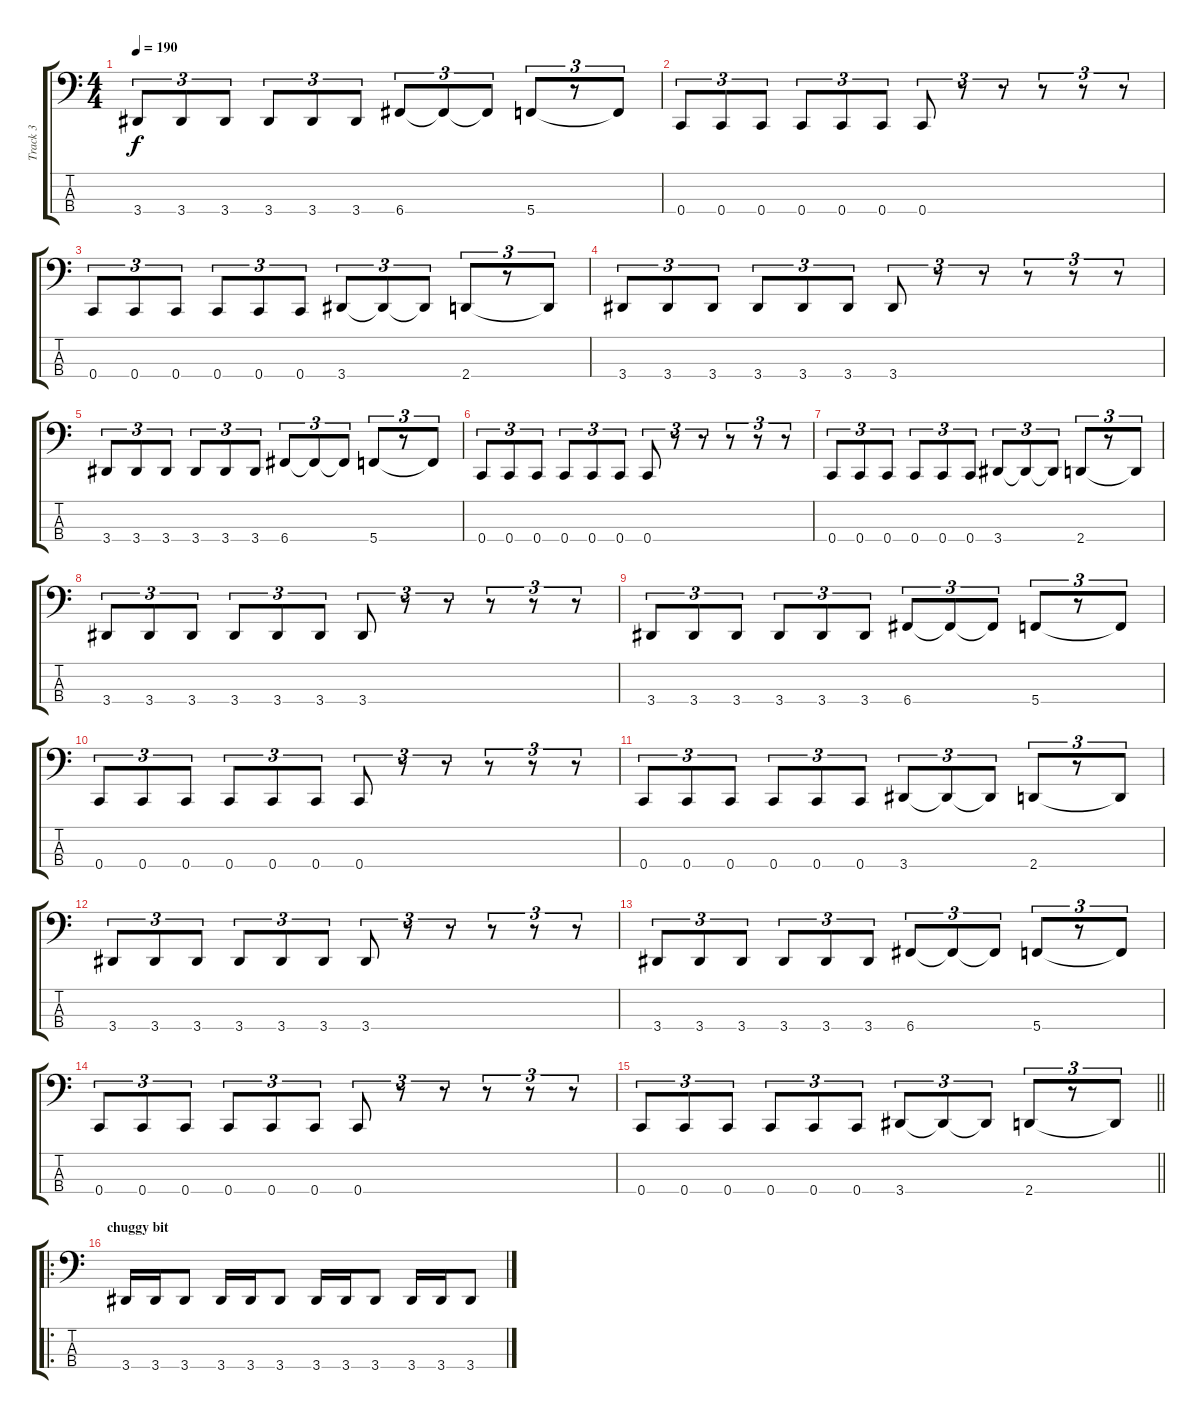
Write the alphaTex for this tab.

\track ("Track 3" "Track 3") {instrument electricbassfinger}
\staff {score tabs}
\tuning (F2 C2 G1 C1) {hide}
\ts (4 4)
\tempo 190
\clef f4
\ks c
3.4.8{tu (3 2) dy f} 3.4.8{tu (3 2)} 3.4.8{tu (3 2)} 3.4.8{tu (3 2)} 3.4.8{tu (3 2)} 3.4.8{tu (3 2)} 6.4.8{tu (3 2)} 6.4{t}.8{tu (3 2)} 6.4{t}.8{tu (3 2)} 5.4.8{tu (3 2)} r.8{tu (3 2)} 5.4{t}.8{tu (3 2)} |
0.4.8{tu (3 2)} 0.4.8{tu (3 2)} 0.4.8{tu (3 2)} 0.4.8{tu (3 2)} 0.4.8{tu (3 2)} 0.4.8{tu (3 2)} 0.4.8{tu (3 2)} r.8{tu (3 2)} r.8{tu (3 2)} r.8{tu (3 2)} r.8{tu (3 2)} r.8{tu (3 2)} |
0.4.8{tu (3 2)} 0.4.8{tu (3 2)} 0.4.8{tu (3 2)} 0.4.8{tu (3 2)} 0.4.8{tu (3 2)} 0.4.8{tu (3 2)} 3.4.8{tu (3 2)} 3.4{t}.8{tu (3 2)} 3.4{t}.8{tu (3 2)} 2.4.8{tu (3 2)} r.8{tu (3 2)} 2.4{t}.8{tu (3 2)} |
3.4.8{tu (3 2)} 3.4.8{tu (3 2)} 3.4.8{tu (3 2)} 3.4.8{tu (3 2)} 3.4.8{tu (3 2)} 3.4.8{tu (3 2)} 3.4.8{tu (3 2)} r.8{tu (3 2)} r.8{tu (3 2)} r.8{tu (3 2)} r.8{tu (3 2)} r.8{tu (3 2)} |
3.4.8{tu (3 2)} 3.4.8{tu (3 2)} 3.4.8{tu (3 2)} 3.4.8{tu (3 2)} 3.4.8{tu (3 2)} 3.4.8{tu (3 2)} 6.4.8{tu (3 2)} 6.4{t}.8{tu (3 2)} 6.4{t}.8{tu (3 2)} 5.4.8{tu (3 2)} r.8{tu (3 2)} 5.4{t}.8{tu (3 2)} |
0.4.8{tu (3 2)} 0.4.8{tu (3 2)} 0.4.8{tu (3 2)} 0.4.8{tu (3 2)} 0.4.8{tu (3 2)} 0.4.8{tu (3 2)} 0.4.8{tu (3 2)} r.8{tu (3 2)} r.8{tu (3 2)} r.8{tu (3 2)} r.8{tu (3 2)} r.8{tu (3 2)} |
0.4.8{tu (3 2)} 0.4.8{tu (3 2)} 0.4.8{tu (3 2)} 0.4.8{tu (3 2)} 0.4.8{tu (3 2)} 0.4.8{tu (3 2)} 3.4.8{tu (3 2)} 3.4{t}.8{tu (3 2)} 3.4{t}.8{tu (3 2)} 2.4.8{tu (3 2)} r.8{tu (3 2)} 2.4{t}.8{tu (3 2)} |
3.4.8{tu (3 2)} 3.4.8{tu (3 2)} 3.4.8{tu (3 2)} 3.4.8{tu (3 2)} 3.4.8{tu (3 2)} 3.4.8{tu (3 2)} 3.4.8{tu (3 2)} r.8{tu (3 2)} r.8{tu (3 2)} r.8{tu (3 2)} r.8{tu (3 2)} r.8{tu (3 2)} |
3.4.8{tu (3 2)} 3.4.8{tu (3 2)} 3.4.8{tu (3 2)} 3.4.8{tu (3 2)} 3.4.8{tu (3 2)} 3.4.8{tu (3 2)} 6.4.8{tu (3 2)} 6.4{t}.8{tu (3 2)} 6.4{t}.8{tu (3 2)} 5.4.8{tu (3 2)} r.8{tu (3 2)} 5.4{t}.8{tu (3 2)} |
0.4.8{tu (3 2)} 0.4.8{tu (3 2)} 0.4.8{tu (3 2)} 0.4.8{tu (3 2)} 0.4.8{tu (3 2)} 0.4.8{tu (3 2)} 0.4.8{tu (3 2)} r.8{tu (3 2)} r.8{tu (3 2)} r.8{tu (3 2)} r.8{tu (3 2)} r.8{tu (3 2)} |
0.4.8{tu (3 2)} 0.4.8{tu (3 2)} 0.4.8{tu (3 2)} 0.4.8{tu (3 2)} 0.4.8{tu (3 2)} 0.4.8{tu (3 2)} 3.4.8{tu (3 2)} 3.4{t}.8{tu (3 2)} 3.4{t}.8{tu (3 2)} 2.4.8{tu (3 2)} r.8{tu (3 2)} 2.4{t}.8{tu (3 2)} |
3.4.8{tu (3 2)} 3.4.8{tu (3 2)} 3.4.8{tu (3 2)} 3.4.8{tu (3 2)} 3.4.8{tu (3 2)} 3.4.8{tu (3 2)} 3.4.8{tu (3 2)} r.8{tu (3 2)} r.8{tu (3 2)} r.8{tu (3 2)} r.8{tu (3 2)} r.8{tu (3 2)} |
3.4.8{tu (3 2)} 3.4.8{tu (3 2)} 3.4.8{tu (3 2)} 3.4.8{tu (3 2)} 3.4.8{tu (3 2)} 3.4.8{tu (3 2)} 6.4.8{tu (3 2)} 6.4{t}.8{tu (3 2)} 6.4{t}.8{tu (3 2)} 5.4.8{tu (3 2)} r.8{tu (3 2)} 5.4{t}.8{tu (3 2)} |
0.4.8{tu (3 2)} 0.4.8{tu (3 2)} 0.4.8{tu (3 2)} 0.4.8{tu (3 2)} 0.4.8{tu (3 2)} 0.4.8{tu (3 2)} 0.4.8{tu (3 2)} r.8{tu (3 2)} r.8{tu (3 2)} r.8{tu (3 2)} r.8{tu (3 2)} r.8{tu (3 2)} |
\barLineRight lightlight
0.4.8{tu (3 2)} 0.4.8{tu (3 2)} 0.4.8{tu (3 2)} 0.4.8{tu (3 2)} 0.4.8{tu (3 2)} 0.4.8{tu (3 2)} 3.4.8{tu (3 2)} 3.4{t}.8{tu (3 2)} 3.4{t}.8{tu (3 2)} 2.4.8{tu (3 2)} r.8{tu (3 2)} 2.4{t}.8{tu (3 2)} |
\ro
\section ("" "chuggy bit")
3.4.16 3.4.16 3.4.8 3.4.16 3.4.16 3.4.8 3.4.16 3.4.16 3.4.8 3.4.16 3.4.16 3.4.8
